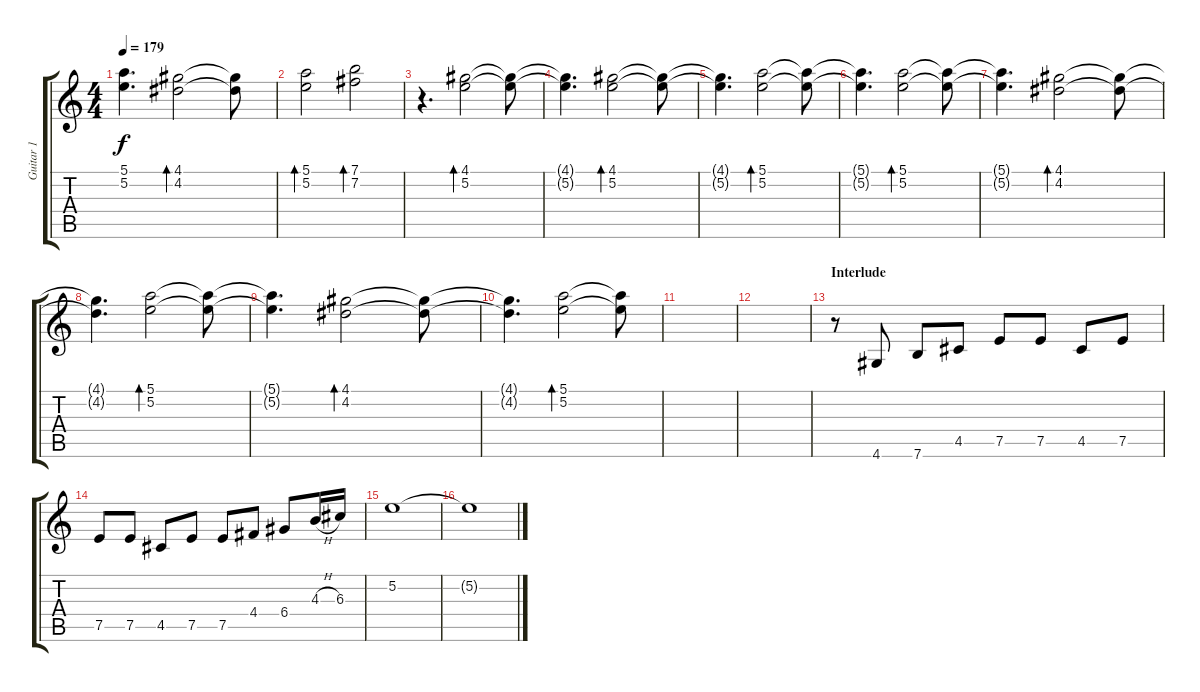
\track ("Guitar 1" "Guitar 1") {instrument electricguitarjazz}
\staff {score tabs}
\tuning (E4 B3 G3 D3 A2 E2) {hide}
\ts (4 4)
\tempo 179
\clef g2
\ks c
(5.1{t} 5.2{t}).4{d dy f} (4.1 4.2).2{bd 480} (4.1{t} 4.2{t}).8 |
(5.1 5.2).2{bd 480} (7.1 7.2).2{bd 480} |
r.4{d} (4.1 5.2).2{bd 480} (4.1{t} 5.2{t}).8 |
(4.1{t} 5.2{t}).4{d} (4.1 5.2).2{bd 480} (4.1{t} 5.2{t}).8 |
(4.1{t} 5.2{t}).4{d} (5.1 5.2).2{bd 480} (5.1{t} 5.2{t}).8 |
(5.1{t} 5.2{t}).4{d} (5.1 5.2).2{bd 480} (5.1{t} 5.2{t}).8 |
(5.1{t} 5.2{t}).4{d} (4.1 4.2).2{bd 480} (4.1{t} 4.2{t}).8 |
(4.1{t} 4.2{t}).4{d} (5.1 5.2).2{bd 480} (5.1{t} 5.2{t}).8 |
(5.1{t} 5.2{t}).4{d} (4.1 4.2).2{bd 480} (4.1{t} 4.2{t}).8 |
(4.1{t} 4.2{t}).4{d} (5.1 5.2).2{bd 480} (5.1{t} 5.2{t}).8 |
|
|
\section ("" "Interlude")
r.8{volume 15} 4.6.8 7.6.8 4.5.8 7.5.8 7.5.8 4.5.8 7.5.8 |
7.5.8 7.5.8 4.5.8 7.5.8 7.5.8 4.4.8 6.4.8 4.3{h}.16 6.3.16 |
5.2.1 |
5.2{t}.1
